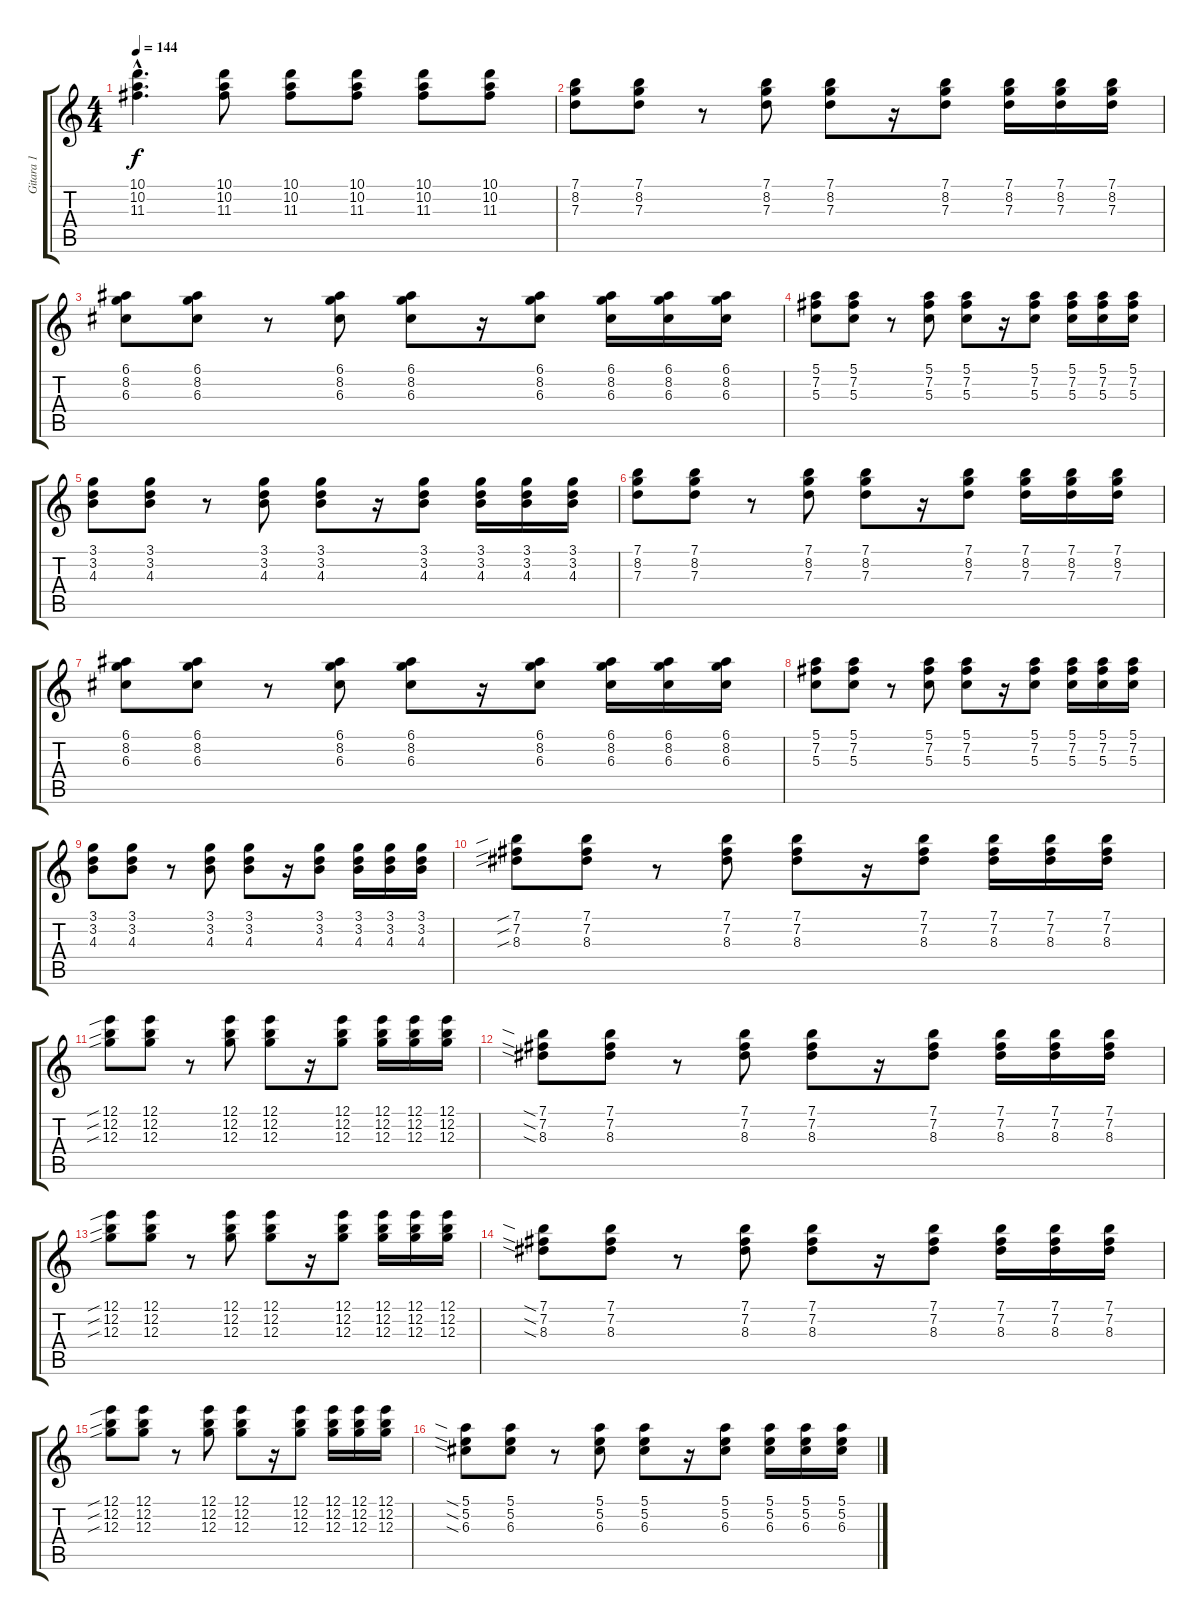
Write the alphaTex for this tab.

\track ("Gitara 1" "Gitara 1") {instrument banjo}
\staff {score tabs}
\tuning (E4 B3 G3 D3 A2 E2) {hide}
\displaytranspose 12
\ts (4 4)
\tempo 144
\clef g2
\ks c
(10.1{hac} 10.2{hac} 11.3{hac}).4{d dy f} (10.1 10.2 11.3).8 (10.1 10.2 11.3).8 (10.1 10.2 11.3).8 (10.1 10.2 11.3).8 (10.1 10.2 11.3).8 |
(7.1 8.2 7.3).8 (7.1 8.2 7.3).8 r.8 (7.1 8.2 7.3).8 (7.1 8.2 7.3).8 r.16 (7.1 8.2 7.3).8 (7.1 8.2 7.3).16 (7.1 8.2 7.3).16 (7.1 8.2 7.3).16 |
(6.1 8.2 6.3).8 (6.1 8.2 6.3).8 r.8 (6.1 8.2 6.3).8 (6.1 8.2 6.3).8 r.16 (6.1 8.2 6.3).8 (6.1 8.2 6.3).16 (6.1 8.2 6.3).16 (6.1 8.2 6.3).16 |
(5.1 7.2 5.3).8 (5.1 7.2 5.3).8 r.8 (5.1 7.2 5.3).8 (5.1 7.2 5.3).8 r.16 (5.1 7.2 5.3).8 (5.1 7.2 5.3).16 (5.1 7.2 5.3).16 (5.1 7.2 5.3).16 |
(3.1 3.2 4.3).8 (3.1 3.2 4.3).8 r.8 (3.1 3.2 4.3).8 (3.1 3.2 4.3).8 r.16 (3.1 3.2 4.3).8 (3.1 3.2 4.3).16 (3.1 3.2 4.3).16 (3.1 3.2 4.3).16 |
(7.1 8.2 7.3).8 (7.1 8.2 7.3).8 r.8 (7.1 8.2 7.3).8 (7.1 8.2 7.3).8 r.16 (7.1 8.2 7.3).8 (7.1 8.2 7.3).16 (7.1 8.2 7.3).16 (7.1 8.2 7.3).16 |
(6.1 8.2 6.3).8 (6.1 8.2 6.3).8 r.8 (6.1 8.2 6.3).8 (6.1 8.2 6.3).8 r.16 (6.1 8.2 6.3).8 (6.1 8.2 6.3).16 (6.1 8.2 6.3).16 (6.1 8.2 6.3).16 |
(5.1 7.2 5.3).8 (5.1 7.2 5.3).8 r.8 (5.1 7.2 5.3).8 (5.1 7.2 5.3).8 r.16 (5.1 7.2 5.3).8 (5.1 7.2 5.3).16 (5.1 7.2 5.3).16 (5.1 7.2 5.3).16 |
(3.1 3.2 4.3).8 (3.1 3.2 4.3).8 r.8 (3.1 3.2 4.3).8 (3.1 3.2 4.3).8 r.16 (3.1 3.2 4.3).8 (3.1 3.2 4.3).16 (3.1 3.2 4.3).16 (3.1 3.2 4.3).16 |
(7.1{sib} 7.2{sib} 8.3{sib}).8 (7.1 7.2 8.3).8 r.8 (7.1 7.2 8.3).8 (7.1 7.2 8.3).8 r.16 (7.1 7.2 8.3).8 (7.1 7.2 8.3).16 (7.1 7.2 8.3).16 (7.1 7.2 8.3).16 |
(12.1{sib} 12.2{sib} 12.3{sib}).8 (12.1 12.2 12.3).8 r.8 (12.1 12.2 12.3).8 (12.1 12.2 12.3).8 r.16 (12.1 12.2 12.3).8 (12.1 12.2 12.3).16 (12.1 12.2 12.3).16 (12.1 12.2 12.3).16 |
(7.1{sia} 7.2{sia} 8.3{sia}).8 (7.1 7.2 8.3).8 r.8 (7.1 7.2 8.3).8 (7.1 7.2 8.3).8 r.16 (7.1 7.2 8.3).8 (7.1 7.2 8.3).16 (7.1 7.2 8.3).16 (7.1 7.2 8.3).16 |
(12.1{sib} 12.2{sib} 12.3{sib}).8 (12.1 12.2 12.3).8 r.8 (12.1 12.2 12.3).8 (12.1 12.2 12.3).8 r.16 (12.1 12.2 12.3).8 (12.1 12.2 12.3).16 (12.1 12.2 12.3).16 (12.1 12.2 12.3).16 |
(7.1{sia} 7.2{sia} 8.3{sia}).8 (7.1 7.2 8.3).8 r.8 (7.1 7.2 8.3).8 (7.1 7.2 8.3).8 r.16 (7.1 7.2 8.3).8 (7.1 7.2 8.3).16 (7.1 7.2 8.3).16 (7.1 7.2 8.3).16 |
(12.1{sib} 12.2{sib} 12.3{sib}).8 (12.1 12.2 12.3).8 r.8 (12.1 12.2 12.3).8 (12.1 12.2 12.3).8 r.16 (12.1 12.2 12.3).8 (12.1 12.2 12.3).16 (12.1 12.2 12.3).16 (12.1 12.2 12.3).16 |
(5.1{sia} 5.2{sia} 6.3{sia}).8 (5.1 5.2 6.3).8 r.8 (5.1 5.2 6.3).8 (5.1 5.2 6.3).8 r.16 (5.1 5.2 6.3).8 (5.1 5.2 6.3).16 (5.1 5.2 6.3).16 (5.1 5.2 6.3).16
